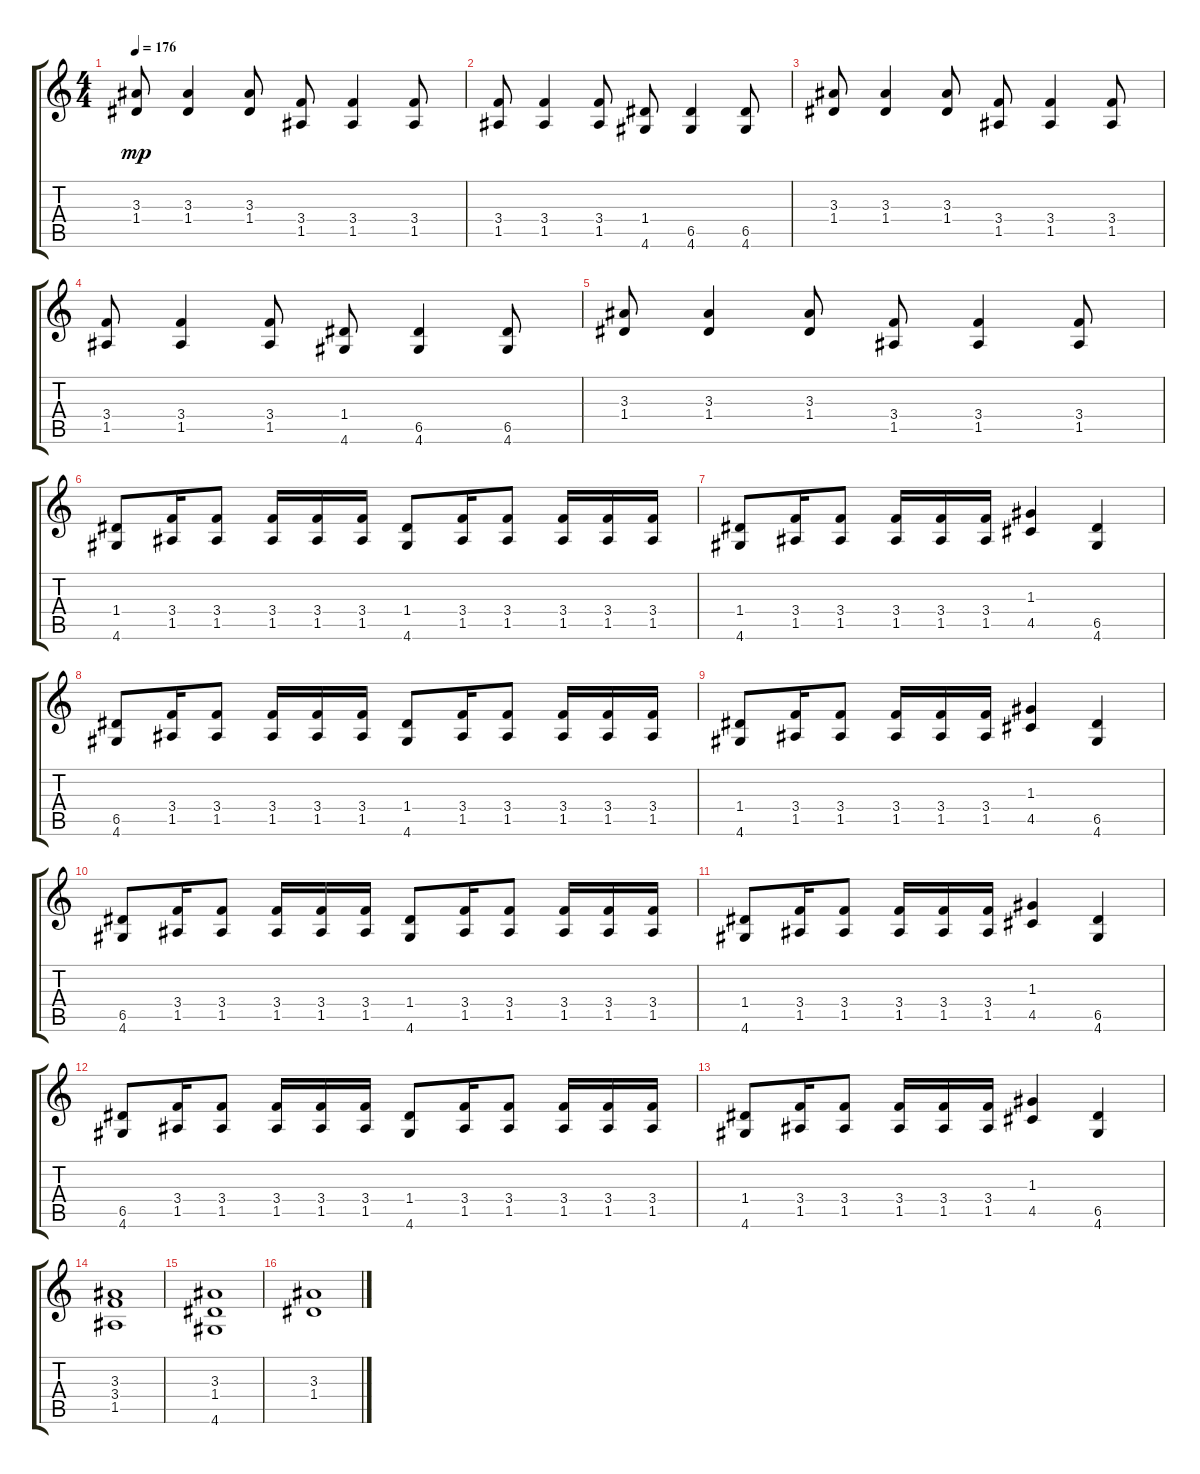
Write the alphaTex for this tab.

\track "" {instrument distortionguitar}
\staff {score tabs}
\tuning (E4 B3 G3 D3 A2 E2) {hide}
\ts (4 4)
\tempo 176
\clef g2
\ks c
(3.3 1.4).8{dy mp} (3.3 1.4).4 (3.3 1.4).8 (3.4 1.5).8 (3.4 1.5).4 (3.4 1.5).8 |
(3.4 1.5).8 (3.4 1.5).4 (3.4 1.5).8 (1.4 4.6).8 (6.5 4.6).4 (6.5 4.6).8 |
(3.3 1.4).8 (3.3 1.4).4 (3.3 1.4).8 (3.4 1.5).8 (3.4 1.5).4 (3.4 1.5).8 |
(3.4 1.5).8 (3.4 1.5).4 (3.4 1.5).8 (1.4 4.6).8 (6.5 4.6).4 (6.5 4.6).8 |
(3.3 1.4).8 (3.3 1.4).4 (3.3 1.4).8 (3.4 1.5).8 (3.4 1.5).4 (3.4 1.5).8 |
(1.4 4.6).8 (3.4 1.5).16 (3.4 1.5).8 (3.4 1.5).16 (3.4 1.5).16 (3.4 1.5).16 (1.4 4.6).8 (3.4 1.5).16 (3.4 1.5).8 (3.4 1.5).16 (3.4 1.5).16 (3.4 1.5).16 |
(1.4 4.6).8 (3.4 1.5).16 (3.4 1.5).8 (3.4 1.5).16 (3.4 1.5).16 (3.4 1.5).16 (1.3 4.5).4 (6.5 4.6).4 |
(6.5 4.6).8 (3.4 1.5).16 (3.4 1.5).8 (3.4 1.5).16 (3.4 1.5).16 (3.4 1.5).16 (1.4 4.6).8 (3.4 1.5).16 (3.4 1.5).8 (3.4 1.5).16 (3.4 1.5).16 (3.4 1.5).16 |
(1.4 4.6).8 (3.4 1.5).16 (3.4 1.5).8 (3.4 1.5).16 (3.4 1.5).16 (3.4 1.5).16 (1.3 4.5).4 (6.5 4.6).4 |
(6.5 4.6).8 (3.4 1.5).16 (3.4 1.5).8 (3.4 1.5).16 (3.4 1.5).16 (3.4 1.5).16 (1.4 4.6).8 (3.4 1.5).16 (3.4 1.5).8 (3.4 1.5).16 (3.4 1.5).16 (3.4 1.5).16 |
(1.4 4.6).8 (3.4 1.5).16 (3.4 1.5).8 (3.4 1.5).16 (3.4 1.5).16 (3.4 1.5).16 (1.3 4.5).4 (6.5 4.6).4 |
(6.5 4.6).8 (3.4 1.5).16 (3.4 1.5).8 (3.4 1.5).16 (3.4 1.5).16 (3.4 1.5).16 (1.4 4.6).8 (3.4 1.5).16 (3.4 1.5).8 (3.4 1.5).16 (3.4 1.5).16 (3.4 1.5).16 |
(1.4 4.6).8 (3.4 1.5).16 (3.4 1.5).8 (3.4 1.5).16 (3.4 1.5).16 (3.4 1.5).16 (1.3 4.5).4 (6.5 4.6).4 |
(3.3 3.4 1.5).1 |
(3.3 1.4 4.6).1 |
(3.3 1.4).1
